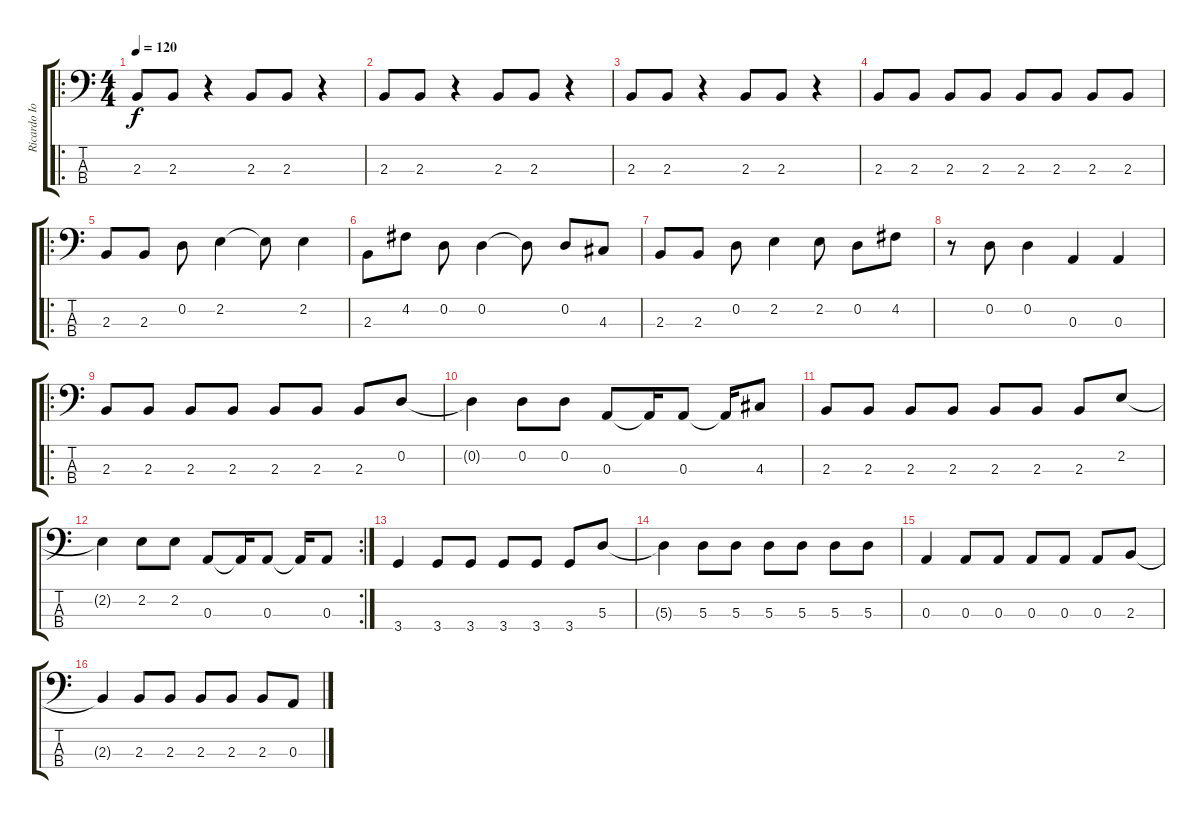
\track ("Ricardo Iorio" "Ricardo Io") {instrument electricbassfinger}
\staff {score tabs}
\tuning (G2 D2 A1 E1) {hide}
\ro
\ts (4 4)
\tempo 120
\clef f4
\ks c
2.3.8{dy f} 2.3.8 r.4 2.3.8 2.3.8 r.4 |
2.3.8 2.3.8 r.4 2.3.8 2.3.8 r.4 |
2.3.8 2.3.8 r.4 2.3.8 2.3.8 r.4 |
2.3.8 2.3.8 2.3.8 2.3.8 2.3.8 2.3.8 2.3.8 2.3.8 |
\ro
2.3.8 2.3.8 0.2.8 2.2.4 2.2{t}.8 2.2.4 |
2.3.8 4.2.8 0.2.8 0.2.4 0.2{t}.8 0.2.8 4.3.8 |
2.3.8 2.3.8 0.2.8 2.2.4 2.2.8 0.2.8 4.2.8 |
r.8 0.2.8 0.2.4 0.3.4 0.3.4 |
\ro
2.3.8 2.3.8 2.3.8 2.3.8 2.3.8 2.3.8 2.3.8 0.2.8 |
0.2{t}.4 0.2.8 0.2.8 0.3.8 0.3{t}.16 0.3.8 0.3{t}.16 4.3.8 |
2.3.8 2.3.8 2.3.8 2.3.8 2.3.8 2.3.8 2.3.8 2.2.8 |
\rc 2
2.2{t}.4 2.2.8 2.2.8 0.3.8 0.3{t}.16 0.3.8 0.3{t}.16 0.3.8 |
3.4.4 3.4.8 3.4.8 3.4.8 3.4.8 3.4.8 5.3.8 |
5.3{t}.4 5.3.8 5.3.8 5.3.8 5.3.8 5.3.8 5.3.8 |
0.3.4 0.3.8 0.3.8 0.3.8 0.3.8 0.3.8 2.3.8 |
2.3{t}.4 2.3.8 2.3.8 2.3.8 2.3.8 2.3.8 0.3.8
